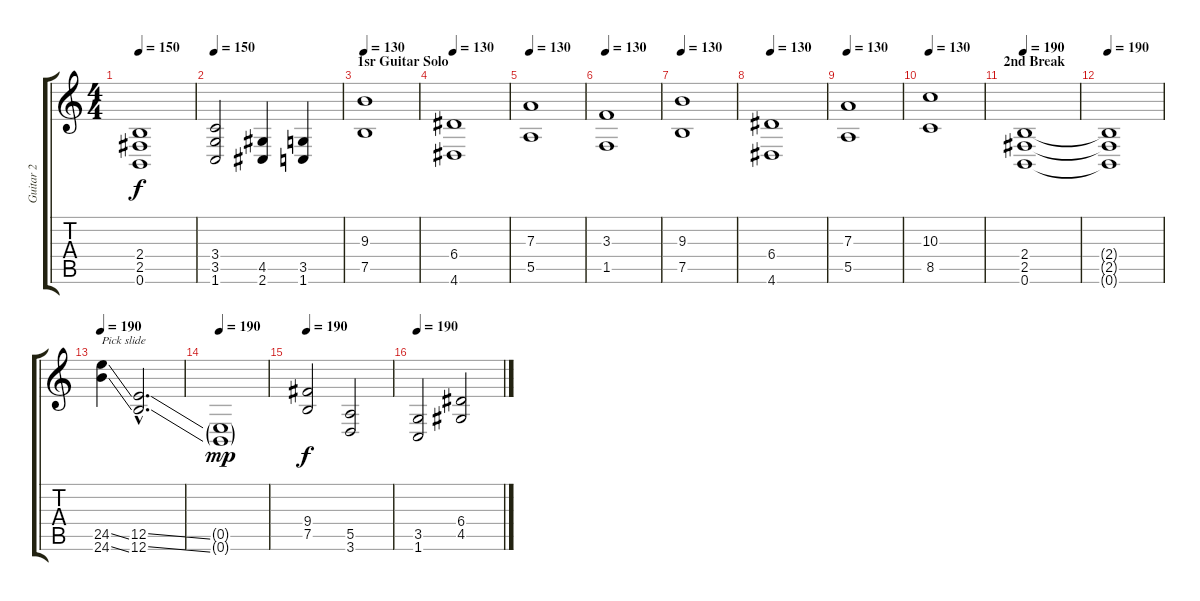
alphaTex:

\track ("Guitar 2" "Guitar 2") {instrument distortionguitar}
\staff {score tabs}
\tuning (B3 Gb3 D3 A2 E2 B1) {hide}
\ts (4 4)
\tempo 150
\clef g2
\ks c
(2.4 2.5 0.6).1{dy f balance 13 instrument distortionguitar} |
\tempo 150
(3.4 3.5 1.6).2 (4.5 2.6).4 (3.5 1.6).4 |
\section ("" "1sr Guitar Solo")
\tempo 130
(9.3 7.5).1 |
\tempo 130
(6.4 4.6).1 |
\tempo 130
(7.3 5.5).1 |
\tempo 130
(3.3 1.5).1 |
\tempo 130
(9.3 7.5).1 |
\tempo 130
(6.4 4.6).1 |
\tempo 130
(7.3 5.5).1 |
\tempo 130
(10.3 8.5).1 |
\section ("" "2nd Break")
\tempo 190
(2.4 2.5 0.6).1 |
\tempo 190
(2.4{t} 2.5{t} 0.6{t}).1 |
\tempo 190
(24.5{ss} 24.6{ss}).4{txt "Pick slide" instrument guitarfretnoise} (12.5{ss hac} 12.6{ss hac}).2{d} |
\tempo 190
(0.5{g} 0.6{g}).1{dy mp} |
\tempo 190
(9.4 7.5).2{dy f instrument distortionguitar} (5.5 3.6).2 |
\tempo 190
(3.5 1.6).2 (6.4 4.5).2
